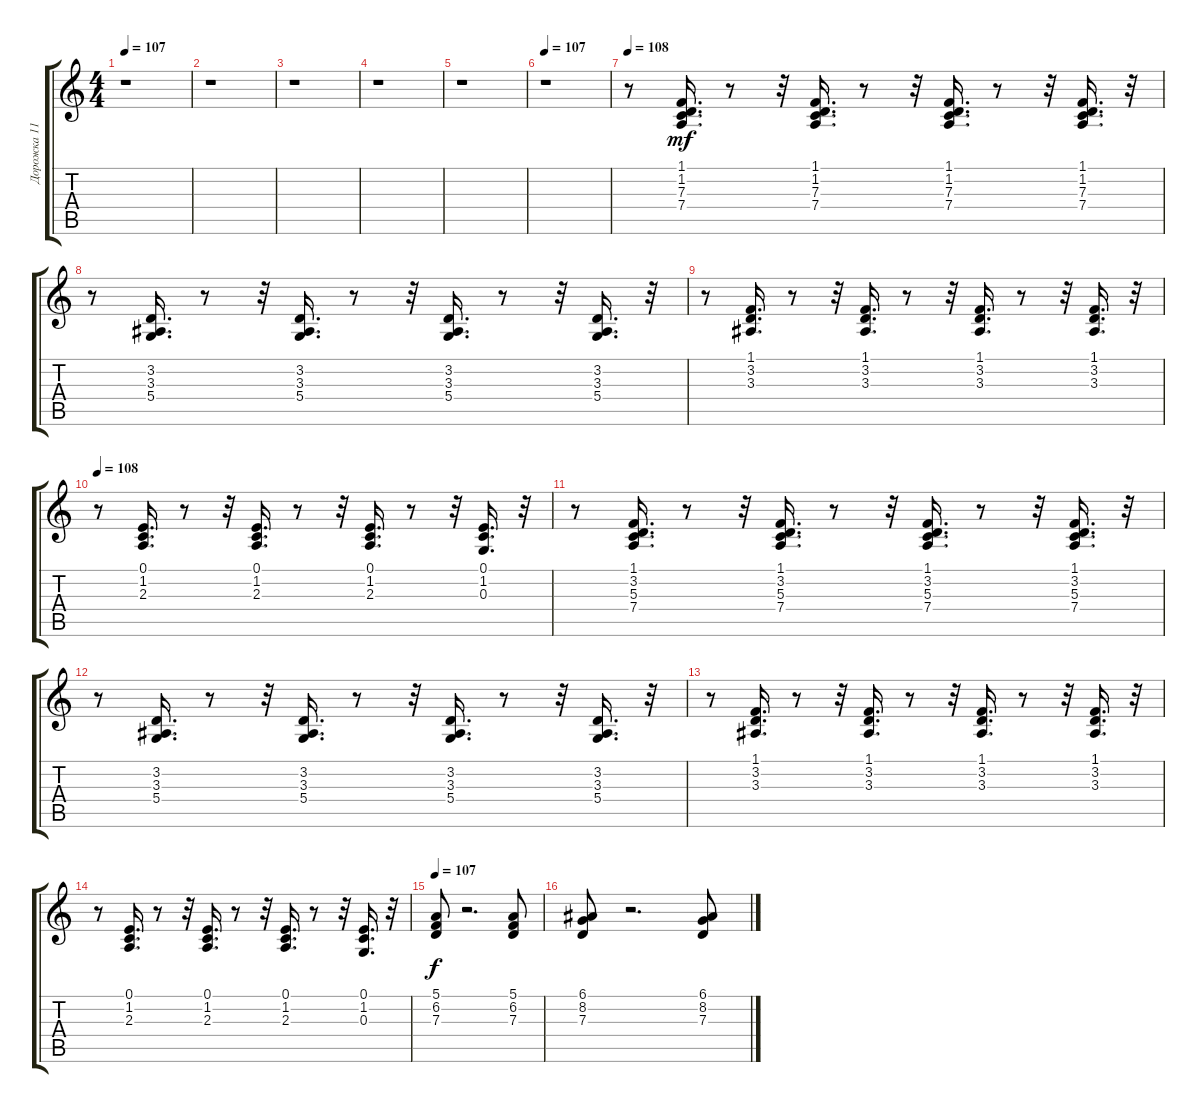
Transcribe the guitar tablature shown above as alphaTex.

\track ("Дорожка 11" "Дорожка 11") {instrument pizzicatostrings}
\staff {score tabs}
\tuning (E4 B3 G3 D3 A2 E2) {hide}
\ts (4 4)
\tempo 107
\clef g2
\ks c
r.1{dy mf} |
r.1 |
r.1 |
r.1 |
r.1 |
\tempo 107
r.1 |
\tempo 108
r.8 (1.1 1.2 7.3 7.4).16{d} r.8 r.32 (1.1 1.2 7.3 7.4).16{d} r.8 r.32 (1.1 1.2 7.3 7.4).16{d} r.8 r.32 (1.1 1.2 7.3 7.4).16{d} r.32 |
r.8 (3.2 3.3 5.4).16{d} r.8 r.32 (3.2 3.3 5.4).16{d} r.8 r.32 (3.2 3.3 5.4).16{d} r.8 r.32 (3.2 3.3 5.4).16{d} r.32 |
r.8 (1.1 3.2 3.3).16{d} r.8 r.32 (1.1 3.2 3.3).16{d} r.8 r.32 (1.1 3.2 3.3).16{d} r.8 r.32 (1.1 3.2 3.3).16{d} r.32 |
\tempo 108
r.8 (0.1 1.2 2.3).16{d} r.8 r.32 (0.1 1.2 2.3).16{d} r.8 r.32 (0.1 1.2 2.3).16{d} r.8 r.32 (0.1 1.2 0.3).16{d} r.32 |
r.8 (1.1 3.2 5.3 7.4).16{d} r.8 r.32 (1.1 3.2 5.3 7.4).16{d} r.8 r.32 (1.1 3.2 5.3 7.4).16{d} r.8 r.32 (1.1 3.2 5.3 7.4).16{d} r.32 |
r.8 (3.2 3.3 5.4).16{d} r.8 r.32 (3.2 3.3 5.4).16{d} r.8 r.32 (3.2 3.3 5.4).16{d} r.8 r.32 (3.2 3.3 5.4).16{d} r.32 |
r.8 (1.1 3.2 3.3).16{d} r.8 r.32 (1.1 3.2 3.3).16{d} r.8 r.32 (1.1 3.2 3.3).16{d} r.8 r.32 (1.1 3.2 3.3).16{d} r.32 |
r.8 (0.1 1.2 2.3).16{d} r.8 r.32 (0.1 1.2 2.3).16{d} r.8 r.32 (0.1 1.2 2.3).16{d} r.8 r.32 (0.1 1.2 0.3).16{d} r.32 |
\tempo 107
(5.1 6.2 7.3).8{dy f} r.2{d} (5.1 6.2 7.3).8 |
(6.1 8.2 7.3).8 r.2{d} (6.1 8.2 7.3).8
